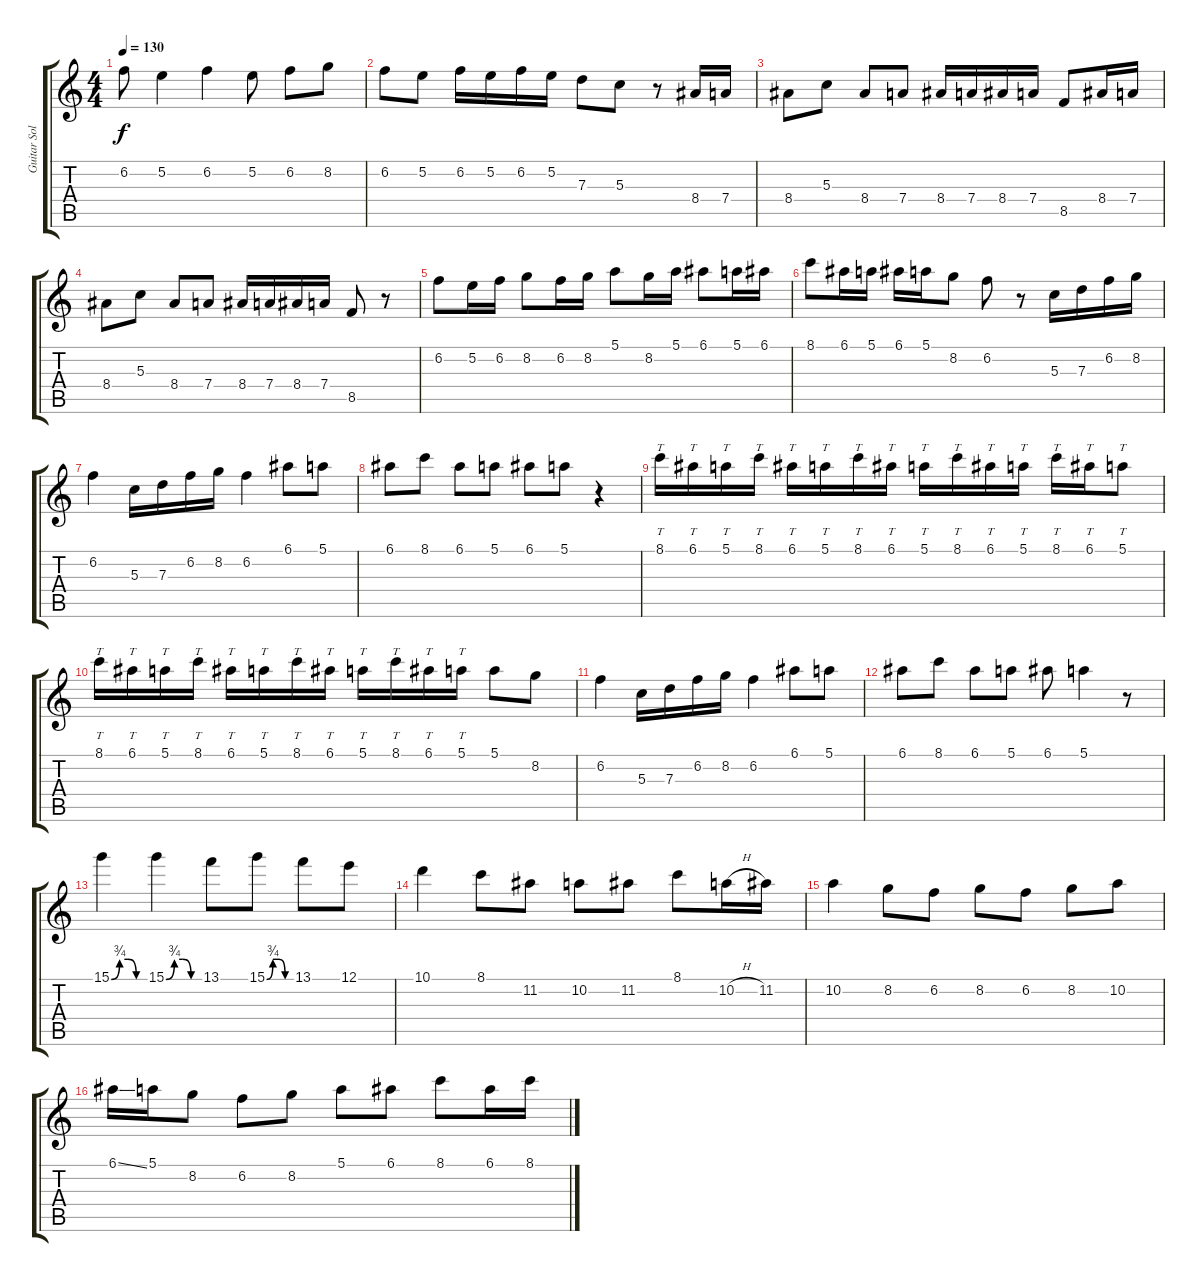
\track ("Guitar Solo" "Guitar Sol") {instrument distortionguitar}
\staff {score tabs}
\tuning (E4 B3 G3 D3 A2 E2) {hide}
\ts (4 4)
\tempo 130
\clef g2
\ks c
6.2.8{dy f} 5.2.4 6.2.4 5.2.8 6.2.8 8.2.8 |
6.2.8 5.2.8 6.2.16 5.2.16 6.2.16 5.2.16 7.3.8 5.3.8 r.8 8.4.16 7.4.16 |
8.4.8 5.3.8 8.4.8 7.4.8 8.4.16 7.4.16 8.4.16 7.4.16 8.5.8 8.4.16 7.4.16 |
8.4.8 5.3.8 8.4.8 7.4.8 8.4.16 7.4.16 8.4.16 7.4.16 8.5.8 r.8 |
6.2.8 5.2.16 6.2.16 8.2.8 6.2.16 8.2.16 5.1.8 8.2.16 5.1.16 6.1.8 5.1.16 6.1.16 |
8.1.8 6.1.16 5.1.16 6.1.16 5.1.16 8.2.8 6.2.8 r.8 5.3.16 7.3.16 6.2.16 8.2.16 |
6.2.4 5.3.16 7.3.16 6.2.16 8.2.16 6.2.4 6.1.8 5.1.8 |
6.1.8 8.1.8 6.1.8 5.1.8 6.1.8 5.1.8 r.4 |
8.1.16{tt} 6.1.16{tt} 5.1.16{tt} 8.1.16{tt} 6.1.16{tt} 5.1.16{tt} 8.1.16{tt} 6.1.16{tt} 5.1.16{tt} 8.1.16{tt} 6.1.16{tt} 5.1.16{tt} 8.1.16{tt} 6.1.16{tt} 5.1.8{tt} |
8.1.16{tt} 6.1.16{tt} 5.1.16{tt} 8.1.16{tt} 6.1.16{tt} 5.1.16{tt} 8.1.16{tt} 6.1.16{tt} 5.1.16{tt} 8.1.16{tt} 6.1.16{tt} 5.1.16{tt} 5.1.8 8.2.8 |
6.2.4 5.3.16 7.3.16 6.2.16 8.2.16 6.2.4 6.1.8 5.1.8 |
6.1.8 8.1.8 6.1.8 5.1.8 6.1.8 5.1.4 r.8 |
15.1{be (custom 0 0 15 3 30 3 45 0 60 0)}.4 15.1{be (custom 0 0 15 3 30 3 45 0 60 0)}.4 13.1.8 15.1{be (custom 0 0 15 3 30 3 45 0 60 0)}.8 13.1.8 12.1.8 |
10.1.4 8.1.8 11.2.8 10.2.8 11.2.8 8.1.8 10.2{h}.16 11.2.16 |
10.2.4 8.2.8 6.2.8 8.2.8 6.2.8 8.2.8 10.2.8 |
6.1{ss}.16 5.1.16 8.2.8 6.2.8 8.2.8 5.1.8 6.1.8 8.1.8 6.1.16 8.1.16
